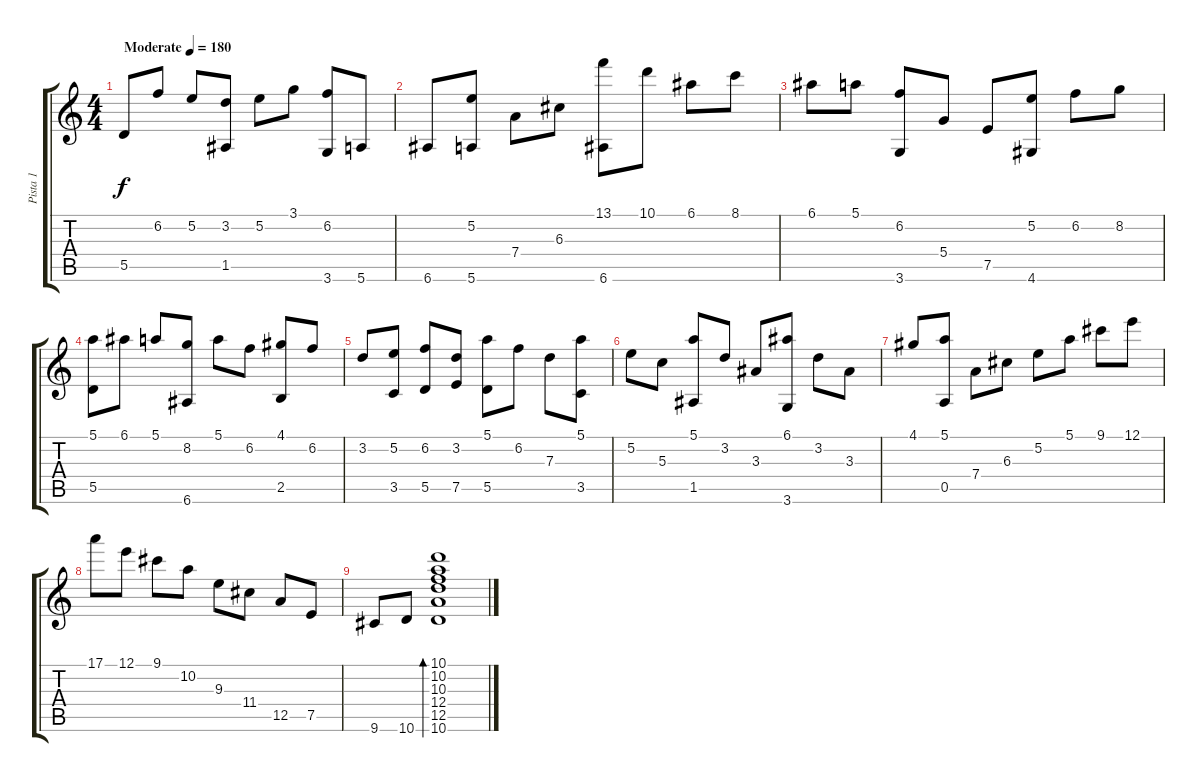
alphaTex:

\track ("Pista 1" "Pista 1") {instrument acousticguitarsteel}
\staff {score tabs}
\tuning (E4 B3 G3 D3 A2 E2) {hide}
\ts (4 4)
\tempo (180 "Moderate")
\clef g2
\ks c
5.5.8{dy f instrument acousticguitarsteel} 6.2.8 5.2.8 (3.2 1.5).8 5.2.8 3.1.8 (6.2 3.6).8 5.6.8 |
6.6.8 (5.2 5.6).8 7.4.8 6.3.8 (13.1 6.6).8 10.1.8 6.1.8 8.1.8 |
6.1.8 5.1.8 (6.2 3.6).8 5.4.8 7.5.8 (5.2 4.6).8 6.2.8 8.2.8 |
(5.1 5.5).8 6.1.8 5.1.8 (8.2 6.6).8 5.1.8 6.2.8 (4.1 2.5).8 6.2.8 |
3.2.8 (5.2 3.5).8 (6.2 5.5).8 (3.2 7.5).8 (5.1 5.5).8 6.2.8 7.3.8 (5.1 3.5).8 |
5.2.8 5.3.8 (5.1 1.5).8 3.2.8 3.3.8 (6.1 3.6).8 3.2.8 3.3.8 |
4.1.8 (5.1 0.5).8 7.4.8 6.3.8 5.2.8 5.1.8 9.1.8 12.1.8 |
17.1.8 12.1.8 9.1.8 10.2.8 9.3.8 11.4.8 12.5.8 7.5.8 |
9.6.8 10.6.8 (10.1 10.2 10.3 12.4 12.5 10.6).1{bd 480}
